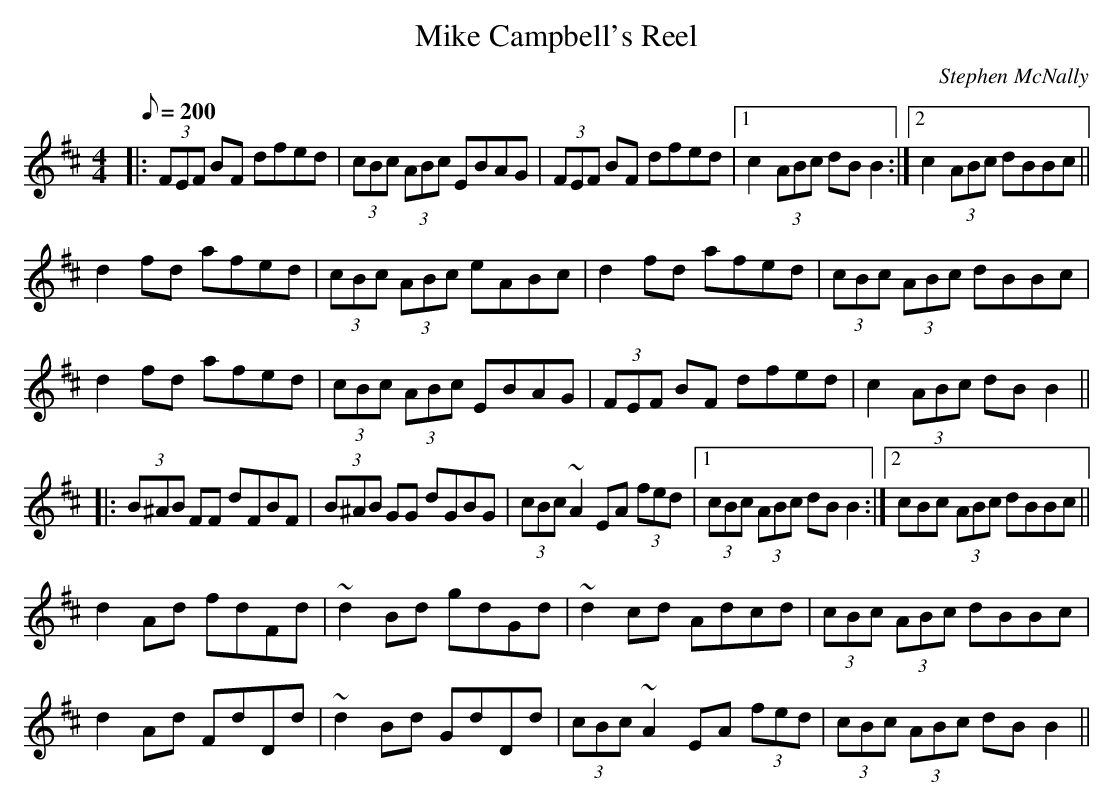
X:1
T:Mike Campbell's Reel
M:4/4
L:1/8
Q:200
C:Stephen McNally
K:D
|:(3FEF BF dfed|(3cBc (3ABc EBAG|(3FEF BF dfed|1c2 (3ABc dBB2:|2c2 (3ABc
dBBc||!
d2fd afed|(3cBc (3ABc eABc|d2fd afed|(3cBc (3ABc dBBc|!
d2fd afed|(3cBc (3ABc EBAG|(3FEF BF dfed|c2 (3ABc dBB2||!
|:(3B^AB FF dFBF|(3B^AB GG dGBG|(3cBc ~A2EA (3fed|1(3cBc (3ABc dBB2:|2(3
cBc (3ABc dBBc||!
d2Ad fdFd|~d2Bd gdGd|~d2cd Adcd|(3cBc (3ABc dBBc|!
d2Ad FdDd|~d2Bd GdDd|(3cBc ~A2EA (3fed|(3cBc (3ABc dBB2||
